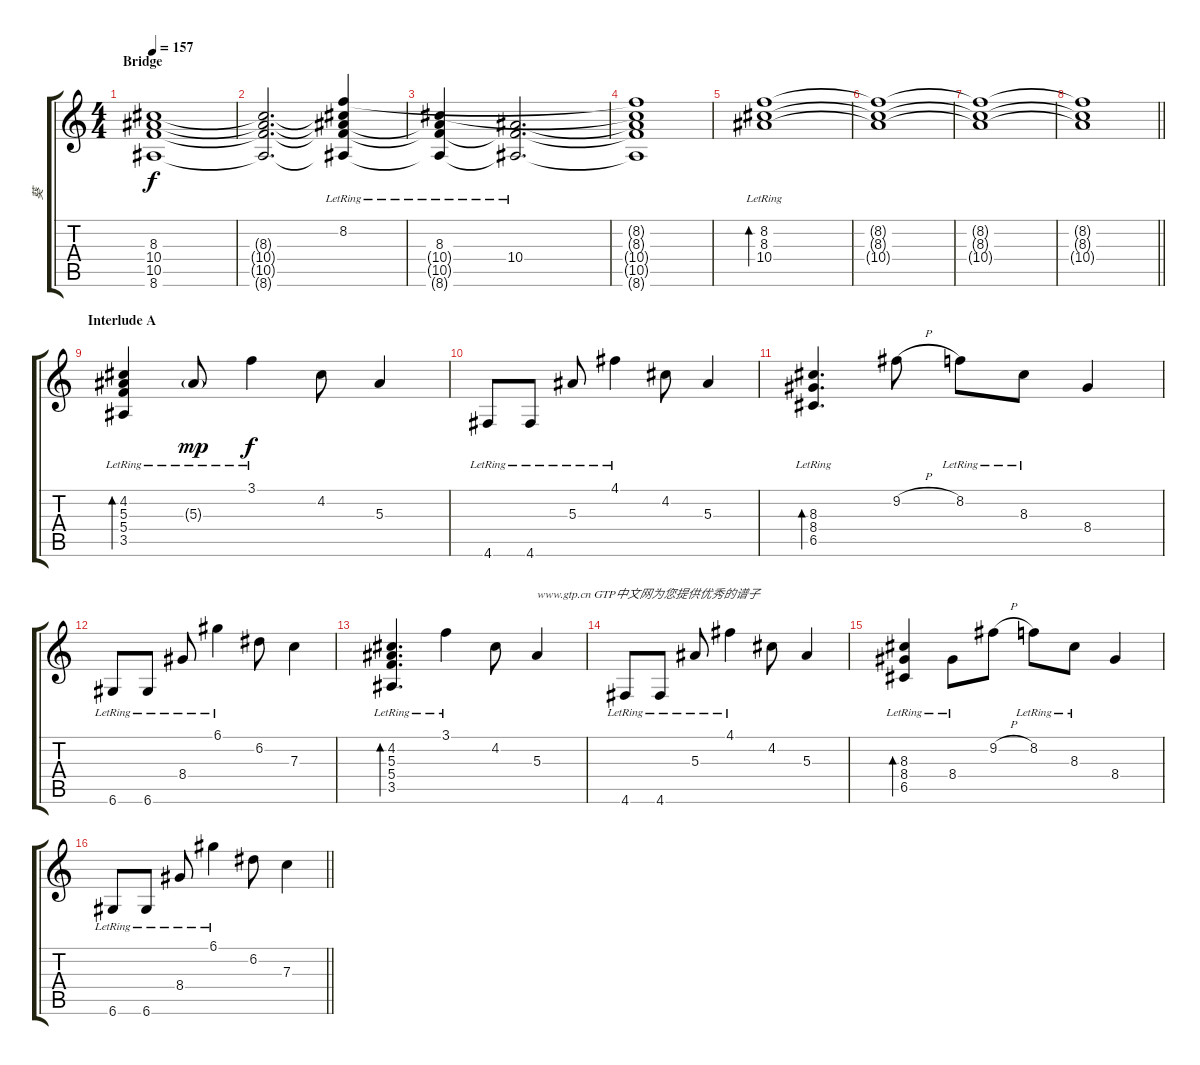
\track ("葵" "葵") {instrument overdrivenguitar}
\staff {score tabs}
\tuning (D4 A3 F3 C3 G2 D2) {hide}
\ts (4 4)
\section ("" "Bridge")
\tempo 157
\clef g2
\ks c
(8.3 10.4 10.5 8.6).1{dy f} |
(8.3{t} 10.4{t} 10.5{t} 8.6{t}).2{d} (8.2{lr} 8.3{t} 10.4{t} 10.5{t} 8.6{t}).4 |
(8.3{lr} 10.4{t} 10.5{t} 8.6{t}).4 (10.4{lr} 10.5{t} 8.6{t}).2{d} |
(8.2{t} 8.3{t} 10.4{t} 10.5{t} 8.6{t}).1 |
(8.2{lr} 8.3{lr} 10.4{lr}).1{bd 120} |
(8.2{t} 8.3{t} 10.4{t}).1 |
(8.2{t} 8.3{t} 10.4{t}).1 |
\barLineRight lightlight
(8.2{t} 8.3{t} 10.4{t}).1 |
\section ("" "Interlude A")
(4.2{lr} 5.3{lr} 5.4{lr} 3.5{lr}).4{bd 240 volume 16 instrument electricguitarclean} 5.3{g lr}.8{dy mp} 3.1{lr}.4{dy f} 4.2.8 5.3.4 |
4.6{lr}.8 4.6{lr}.8 5.3{lr}.8 4.1{lr}.4 4.2.8 5.3.4 |
(8.3{lr} 8.4{lr} 6.5{lr}).4{d bd 120} 9.2{h}.8 8.2{lr}.8 8.3{lr}.8 8.4.4 |
6.6{lr}.8 6.6{lr}.8 8.4{lr}.8 6.1{lr}.4 6.2.8 7.3.4 |
(4.2{lr} 5.3{lr} 5.4{lr} 3.5{lr}).4{d bd 240} 3.1{lr}.4 4.2.8 5.3.4{txt "www.gtp.cn GTP中文网为您提供优秀的谱子"} |
4.6{lr}.8 4.6{lr}.8 5.3{lr}.8 4.1{lr}.4 4.2.8 5.3.4 |
(8.3{lr} 8.4{lr} 6.5{lr}).4{bd 120} 8.4{lr}.8 9.2{h}.8 8.2{lr}.8 8.3{lr}.8 8.4.4 |
\barLineRight lightlight
6.6{lr}.8 6.6{lr}.8 8.4{lr}.8 6.1{lr}.4 6.2.8 7.3.4
